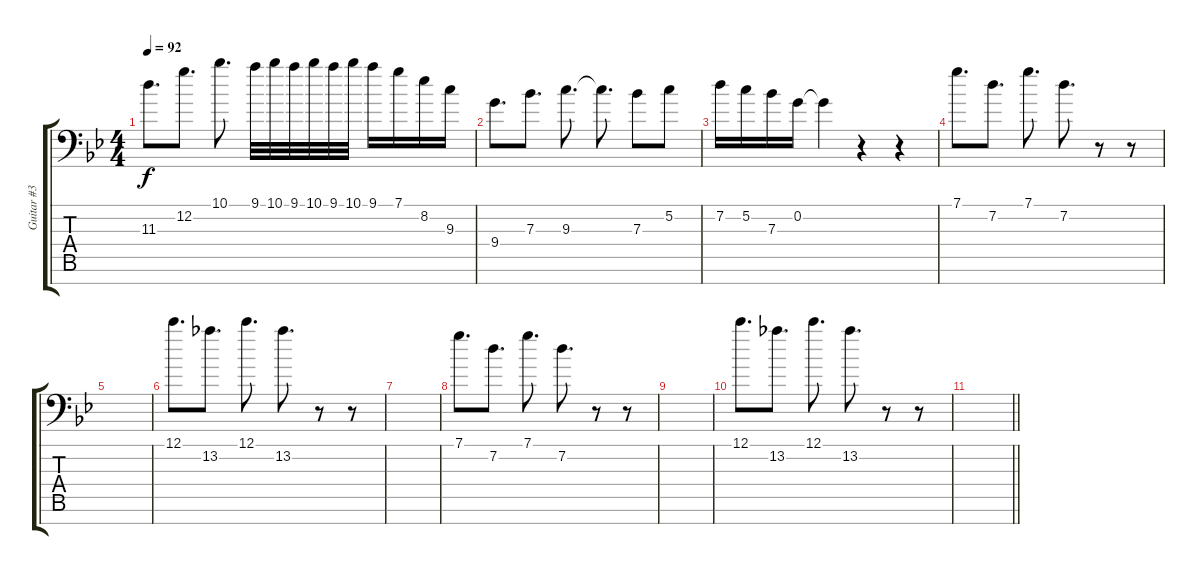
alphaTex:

\track ("Guitar #3" "Guitar #3") {instrument distortionguitar}
\staff {score tabs}
\tuning (C4 G3 Eb3 Bb2 F2 C2 G1) {hide}
\ts (4 4)
\tempo 92
\clef f4
\ks bb
11.3.8{d dy f} 12.2.8{d} 10.1.8{d} 9.1.32 10.1.32 9.1.32 10.1.32 9.1.32 10.1.32 9.1.16 7.1.16 8.2.16 9.3.16 |
9.4.8{d} 7.3.8{d} 9.3.8{d} 9.3{t}.8{d} 7.3.8 5.2.8 |
7.2.16 5.2.16 7.3.16 0.2.16 0.2{t}.4 r.4 r.4 |
7.1.8{d} 7.2.8{d} 7.1.8{d} 7.2.8{d} r.8 r.8 |
|
12.1.8{d} 13.2.8{d} 12.1.8{d} 13.2.8{d} r.8 r.8 |
|
7.1.8{d} 7.2.8{d} 7.1.8{d} 7.2.8{d} r.8 r.8 |
|
12.1.8{d} 13.2.8{d} 12.1.8{d} 13.2.8{d} r.8 r.8 |
\barLineRight lightlight
